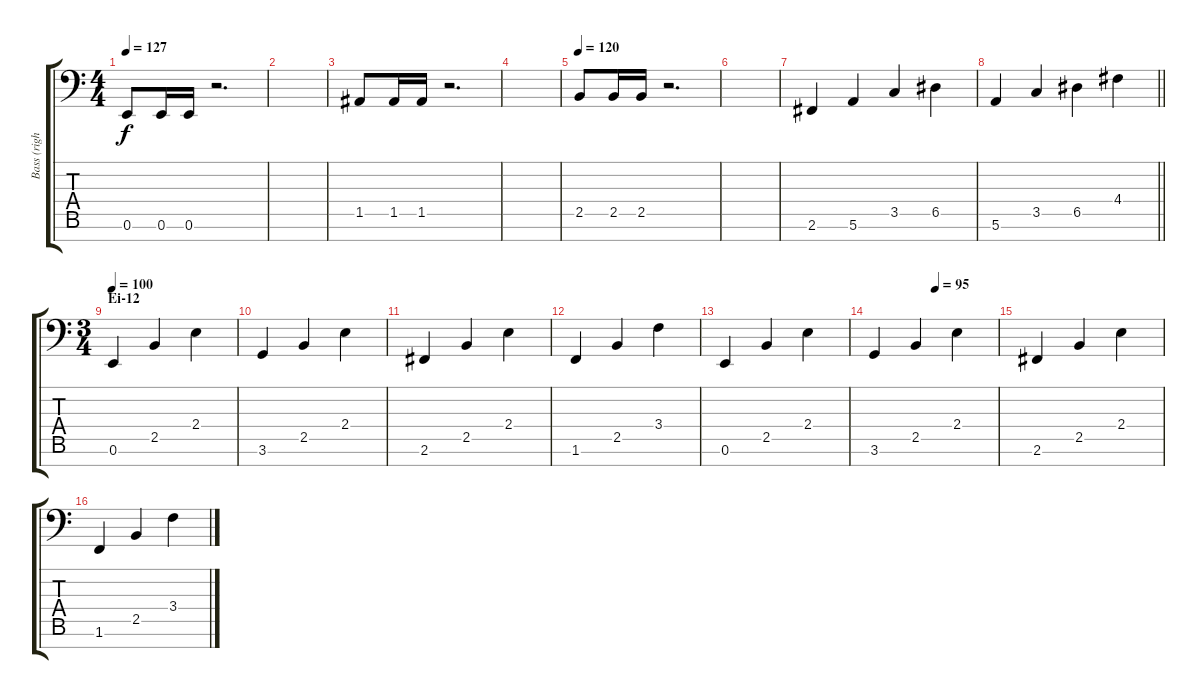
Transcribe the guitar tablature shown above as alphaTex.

\track ("Bass (right)" "Bass (righ") {instrument synthbass1}
\staff {score tabs}
\tuning (E3 B2 G2 D2 A1 E1 B0) {hide}
\ts (4 4)
\tempo 127
\clef f4
\ks c
0.6.8{dy f} 0.6.16 0.6.16 r.2{d} |
|
1.5.8 1.5.16 1.5.16 r.2{d} |
|
\tempo 120
2.5.8 2.5.16 2.5.16 r.2{d} |
|
2.6.4 5.6.4 3.5.4 6.5.4 |
\barLineRight lightlight
5.6.4 3.5.4 6.5.4 4.4.4 |
\ts (3 4)
\section ("" "Ei-12")
\tempo 100
0.6.4{volume 15 instrument contrabass} 2.5.4 2.4.4 |
3.6.4 2.5.4 2.4.4 |
2.6.4 2.5.4 2.4.4 |
1.6.4 2.5.4 3.4.4 |
0.6.4 2.5.4 2.4.4 |
\tempo (95 0.5)
3.6.4 2.5.4 2.4.4 |
2.6.4 2.5.4 2.4.4 |
1.6.4 2.5.4 3.4.4
